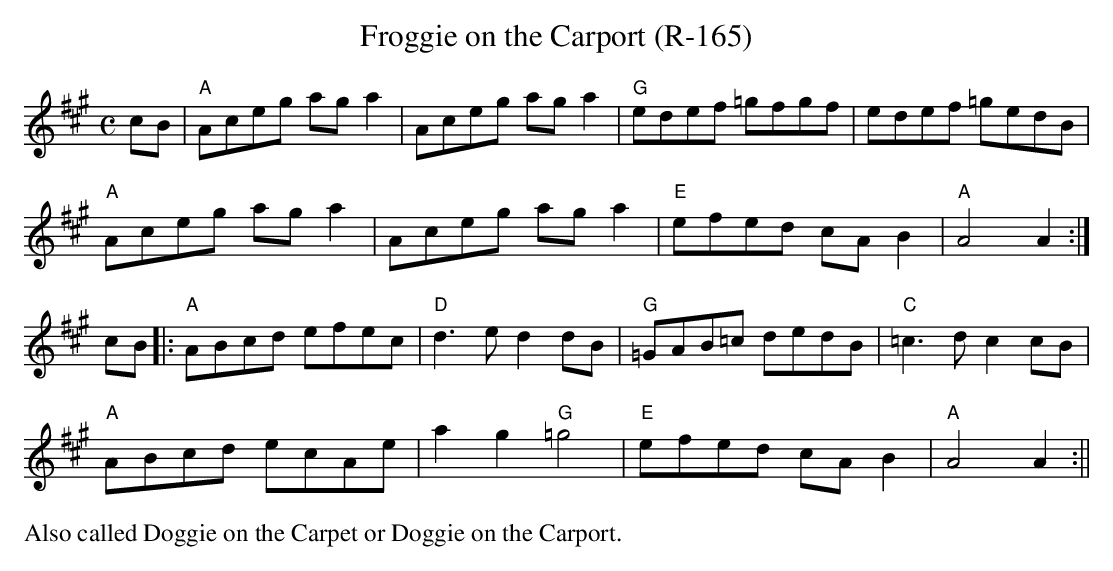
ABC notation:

X:1
T: Froggie on the Carport (R-165)
M: C
L: 1/8
K: A
cB|"A"Aceg aga2|Aceg aga2|"G"edef =gfgf|edef =gedB|
"A"Aceg aga2 |Aceg aga2 |"E"efed cAB2|"A"A4 A2:|
cB|:"A"ABcd efec|"D"d3e d2dB |"G"=GAB=c dedB|"C"=c3d c2cB|
"A"ABcd ecAe|a2g2 "G"=g4 |"E"efed cAB2 |"A"A4 A2:||
